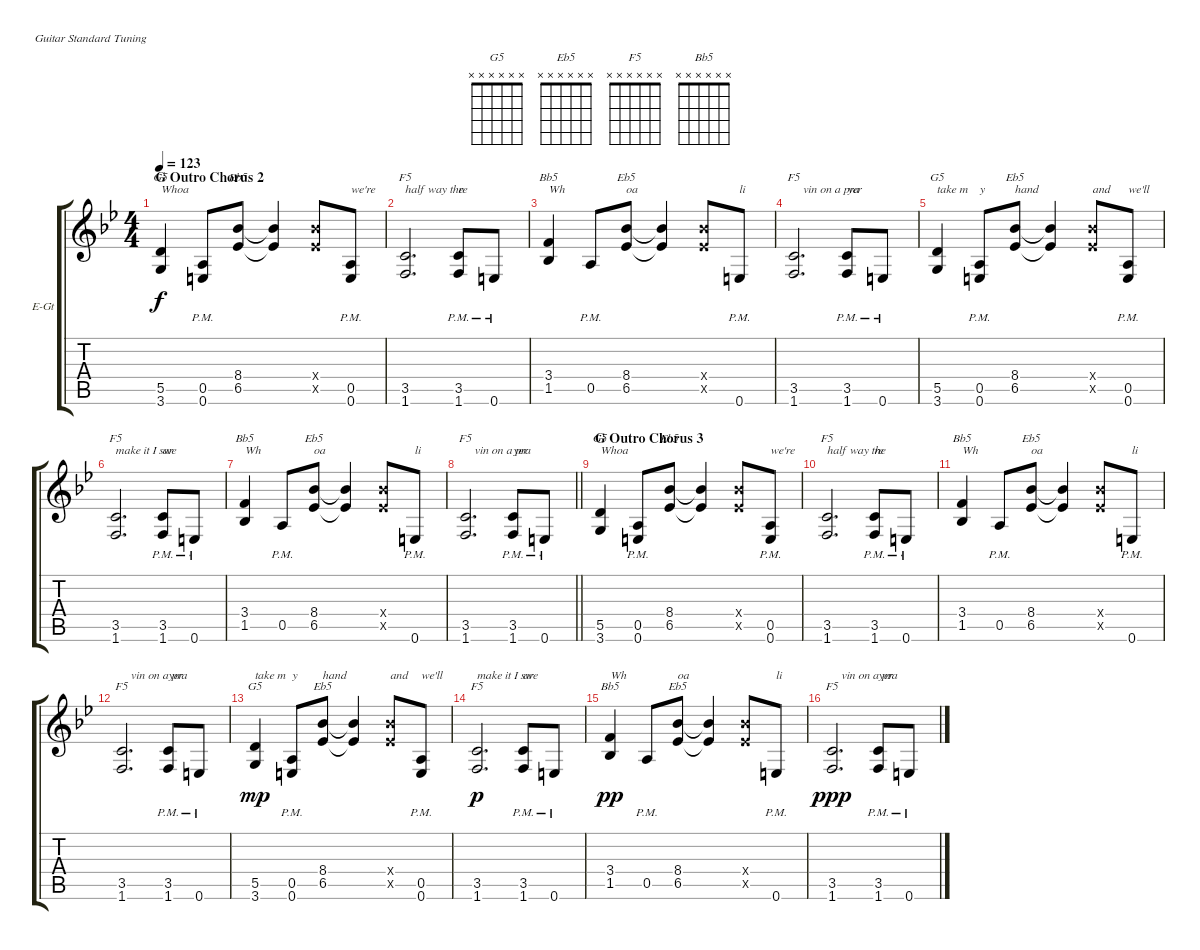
\bracketExtendMode groupsimilarinstruments
\firstSystemTrackNameOrientation horizontal
\otherSystemsTrackNameOrientation horizontal
\track ("guitar 1 / talkbox" "E-Gt") {instrument distortionguitar}
\staff {score tabs}
\tuning (E4 B3 G3 D3 A2 E2)
\chord ("G5" x x x x x x)
\chord ("Eb5" x x x x x x)
\chord ("F5" x x x x x x)
\chord ("Bb5" x x x x x x)
\ts (4 4)
\section ("" "G Outro Chorus 2")
\tempo 123
\clef g2
\ks bb
(5.5 3.6).4{ch "G5" txt "Whoa" dy f} (0.5{pm} 0.6{pm}).8 (8.4 6.5).8{ch "Eb5"} (8.4{t} 6.5{t}).4 (8.4{x} 6.5{x}).8 (0.5{pm} 0.6{pm}).8{txt "we're"} |
(3.5 1.6).2{d ch "F5" txt "half way the"} (3.5{pm} 1.6{pm}).8{txt "re"} 0.6{pm}.8 |
(3.4 1.5).4{ch "Bb5" txt "Wh"} 0.5{pm}.8 (8.4 6.5).8{ch "Eb5" txt "oa"} (8.4{t} 6.5{t}).4 (8.4{x} 6.5{x}).8 0.6{pm}.8{txt "li"} |
(3.5 1.6).2{d ch "F5" txt "   vin on a pra"} (3.5{pm} 1.6{pm}).8{txt "yer"} 0.6{pm}.8 |
(5.5 3.6).4{ch "G5" txt "take m"} (0.5{pm} 0.6{pm}).8{txt "y"} (8.4 6.5).8{ch "Eb5" txt "hand"} (8.4{t} 6.5{t}).4 (8.4{x} 6.5{x}).8{txt "and"} (0.5{pm} 0.6{pm}).8{txt "we'll"} |
(3.5 1.6).2{d ch "F5" txt "make it I swe"} (3.5{pm} 1.6{pm}).8{txt "ar"} 0.6{pm}.8 |
(3.4 1.5).4{ch "Bb5" txt "Wh"} 0.5{pm}.8 (8.4 6.5).8{ch "Eb5" txt "oa"} (8.4{t} 6.5{t}).4 (8.4{x} 6.5{x}).8 0.6{pm}.8{txt "li"} |
\barLineRight lightlight
(3.5 1.6).2{d ch "F5" txt "   vin on a pra"} (3.5{pm} 1.6{pm}).8{txt "yer"} 0.6{pm}.8 |
\section ("" "G Outro Chorus 3")
(5.5 3.6).4{ch "G5" txt "Whoa"} (0.5{pm} 0.6{pm}).8 (8.4 6.5).8{ch "Eb5"} (8.4{t} 6.5{t}).4 (8.4{x} 6.5{x}).8 (0.5{pm} 0.6{pm}).8{txt "we're"} |
(3.5 1.6).2{d ch "F5" txt "half way the"} (3.5{pm} 1.6{pm}).8{txt "re"} 0.6{pm}.8 |
(3.4 1.5).4{ch "Bb5" txt "Wh"} 0.5{pm}.8 (8.4 6.5).8{ch "Eb5" txt "oa"} (8.4{t} 6.5{t}).4 (8.4{x} 6.5{x}).8 0.6{pm}.8{txt "li"} |
(3.5 1.6).2{d ch "F5" txt "   vin on a pra"} (3.5{pm} 1.6{pm}).8{txt "yer"} 0.6{pm}.8 |
(5.5 3.6).4{ch "G5" txt "take m" dy mp} (0.5{pm} 0.6{pm}).8{txt "y"} (8.4 6.5).8{ch "Eb5" txt "hand"} (8.4{t} 6.5{t}).4 (8.4{x} 6.5{x}).8{txt "and"} (0.5{pm} 0.6{pm}).8{txt "we'll"} |
(3.5 1.6).2{d ch "F5" txt "make it I swe" dy p} (3.5{pm} 1.6{pm}).8{txt "ar"} 0.6{pm}.8 |
(3.4 1.5).4{ch "Bb5" txt "Wh" dy pp} 0.5{pm}.8 (8.4 6.5).8{ch "Eb5" txt "oa"} (8.4{t} 6.5{t}).4 (8.4{x} 6.5{x}).8 0.6{pm}.8{txt "li"} |
(3.5 1.6).2{d ch "F5" txt "   vin on a pra" dy ppp} (3.5{pm} 1.6{pm}).8{txt "yer"} 0.6{pm}.8
